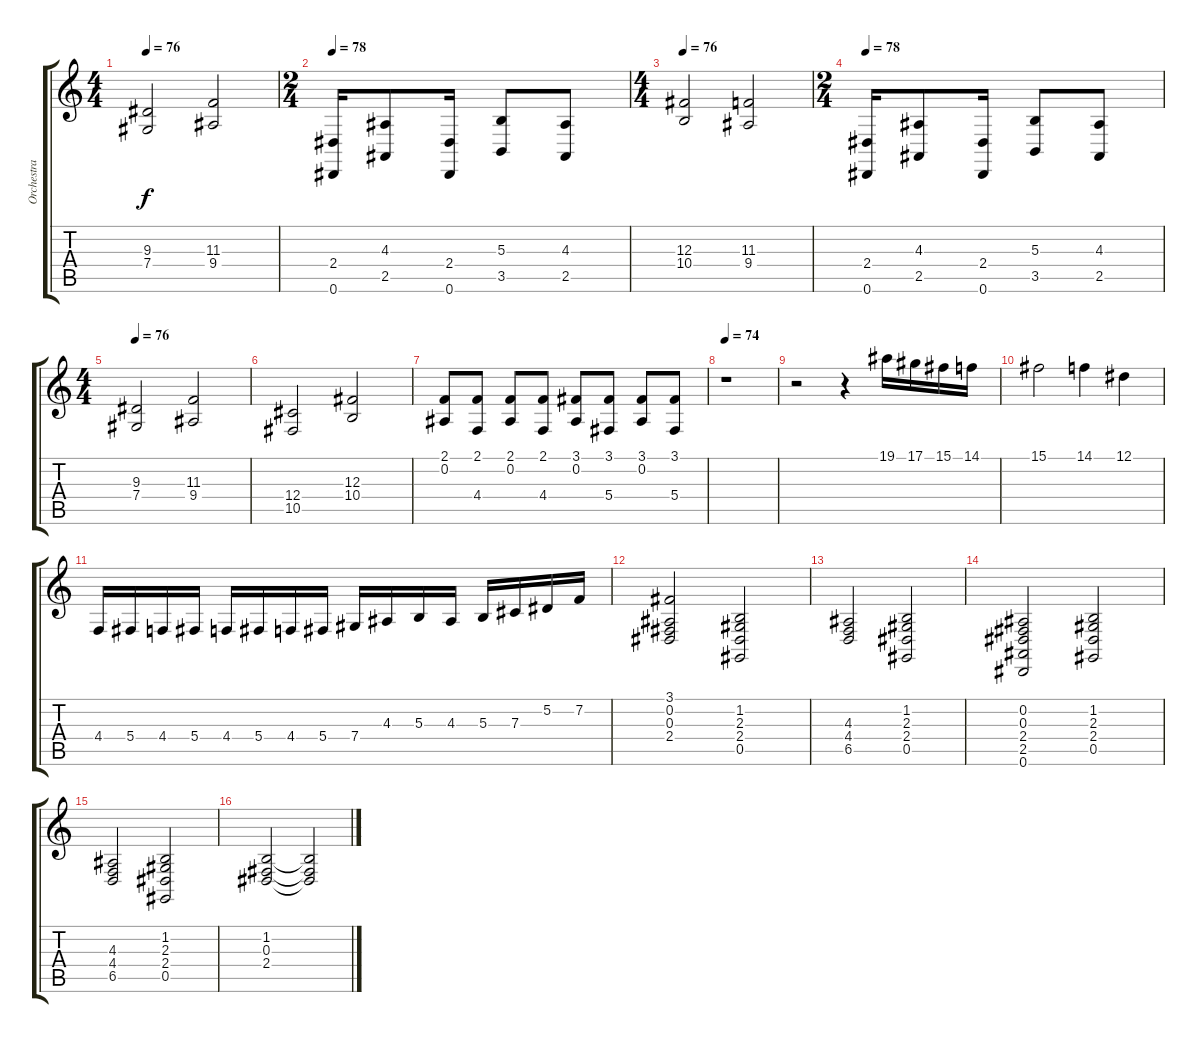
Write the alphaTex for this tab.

\track ("Orchestra" "Orchestra") {instrument viola}
\staff {score tabs}
\tuning (Eb4 Bb3 Gb3 Db3 Ab2 Eb2) {hide}
\ts (4 4)
\tempo 76
\clef g2
\ks c
(9.3 7.4).2{dy f} (11.3 9.4).2 |
\ts (2 4)
\tempo 78
(2.4 0.6).16 (4.3 2.5).8 (2.4 0.6).16 (5.3 3.5).8 (4.3 2.5).8 |
\ts (4 4)
\tempo 76
(12.3 10.4).2 (11.3 9.4).2 |
\ts (2 4)
\tempo 78
(2.4 0.6).16 (4.3 2.5).8 (2.4 0.6).16 (5.3 3.5).8 (4.3 2.5).8 |
\ts (4 4)
\tempo 76
(9.3 7.4).2 (11.3 9.4).2 |
(12.4 10.5).2 (12.3 10.4).2 |
(2.1 0.2).8{volume 10} (2.1 4.4).8 (2.1 0.2).8 (2.1 4.4).8 (3.1 0.2).8 (3.1 5.4).8 (3.1 0.2).8 (3.1 5.4).8 |
\tempo 74
r.1 |
r.2 r.4{volume 10 instrument oboe} 19.1.16 17.1.16 15.1.16 14.1.16 |
15.1.2 14.1.4 12.1.4 |
4.4.16{volume 12 instrument viola} 5.4.16 4.4.16 5.4.16 4.4.16 5.4.16 4.4.16 5.4.16 7.4.16 4.3.16 5.3.16 4.3.16 5.3.16 7.3.16 5.2.16 7.2.16 |
(3.1 0.2 0.3 2.4).2{volume 9 instrument tremolostrings} (1.2 2.3 2.4 0.5).2 |
(4.3 4.4 6.5).2 (1.2 2.3 2.4 0.5).2 |
(0.2 0.3 2.4 2.5 0.6).2 (1.2 2.3 2.4 0.5).2 |
(4.3 4.4 6.5).2 (1.2 2.3 2.4 0.5).2 |
(1.2 0.3 2.4).2 (1.2{t} 0.3{t} 2.4{t}).2
